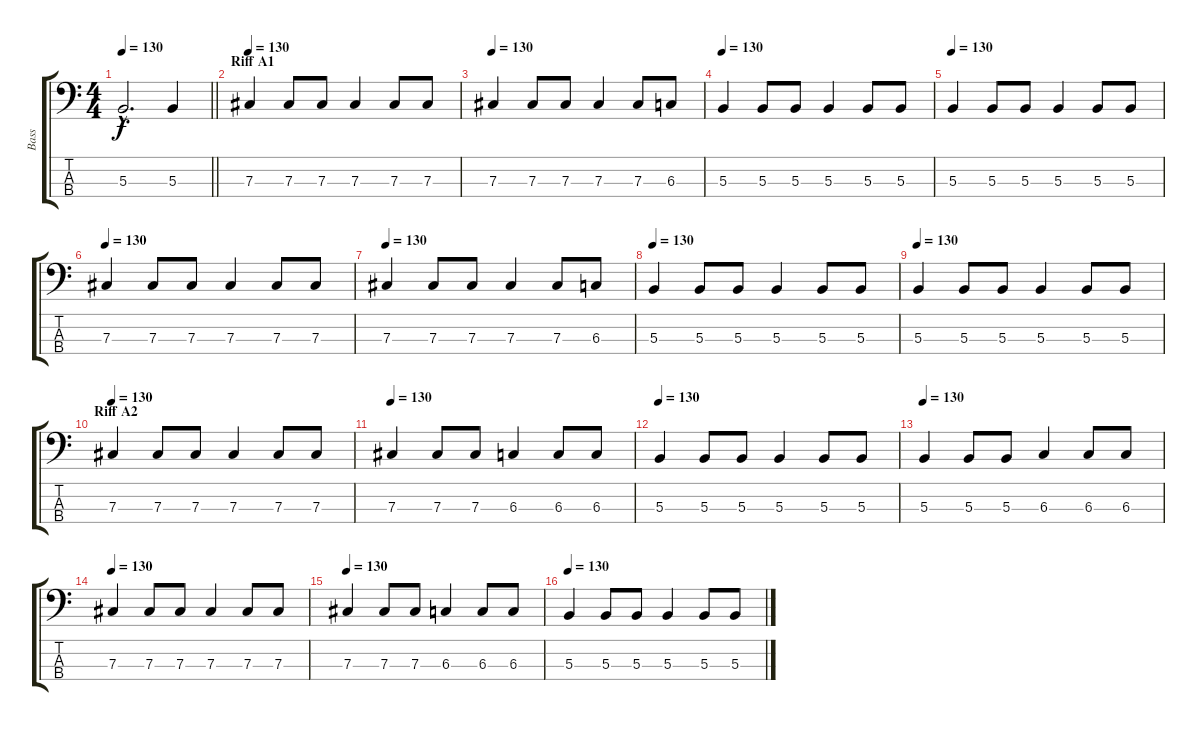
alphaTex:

\track ("Bass" "Bass") {instrument electricbassfinger}
\staff {score tabs}
\tuning (E2 B1 Gb1 B0) {hide}
\ts (4 4)
\tempo 130
\clef f4
\barLineRight lightlight
\ks c
5.3{hac t}.2{d dy f} 5.3.4 |
\section ("" "Riff A1")
\tempo 130
7.3.4 7.3.8 7.3.8 7.3.4 7.3.8 7.3.8 |
\tempo 130
7.3.4 7.3.8 7.3.8 7.3.4 7.3.8 6.3.8 |
\tempo 130
5.3.4 5.3.8 5.3.8 5.3.4 5.3.8 5.3.8 |
\tempo 130
5.3.4 5.3.8 5.3.8 5.3.4 5.3.8 5.3.8 |
\tempo 130
7.3.4 7.3.8 7.3.8 7.3.4 7.3.8 7.3.8 |
\tempo 130
7.3.4 7.3.8 7.3.8 7.3.4 7.3.8 6.3.8 |
\tempo 130
5.3.4 5.3.8 5.3.8 5.3.4 5.3.8 5.3.8 |
\tempo 130
5.3.4 5.3.8 5.3.8 5.3.4 5.3.8 5.3.8 |
\section ("" "Riff A2")
\tempo 130
7.3.4 7.3.8 7.3.8 7.3.4 7.3.8 7.3.8 |
\tempo 130
7.3.4 7.3.8 7.3.8 6.3.4 6.3.8 6.3.8 |
\tempo 130
5.3.4 5.3.8 5.3.8 5.3.4 5.3.8 5.3.8 |
\tempo 130
5.3.4 5.3.8 5.3.8 6.3.4 6.3.8 6.3.8 |
\tempo 130
7.3.4 7.3.8 7.3.8 7.3.4 7.3.8 7.3.8 |
\tempo 130
7.3.4 7.3.8 7.3.8 6.3.4 6.3.8 6.3.8 |
\tempo 130
5.3.4 5.3.8 5.3.8 5.3.4 5.3.8 5.3.8
